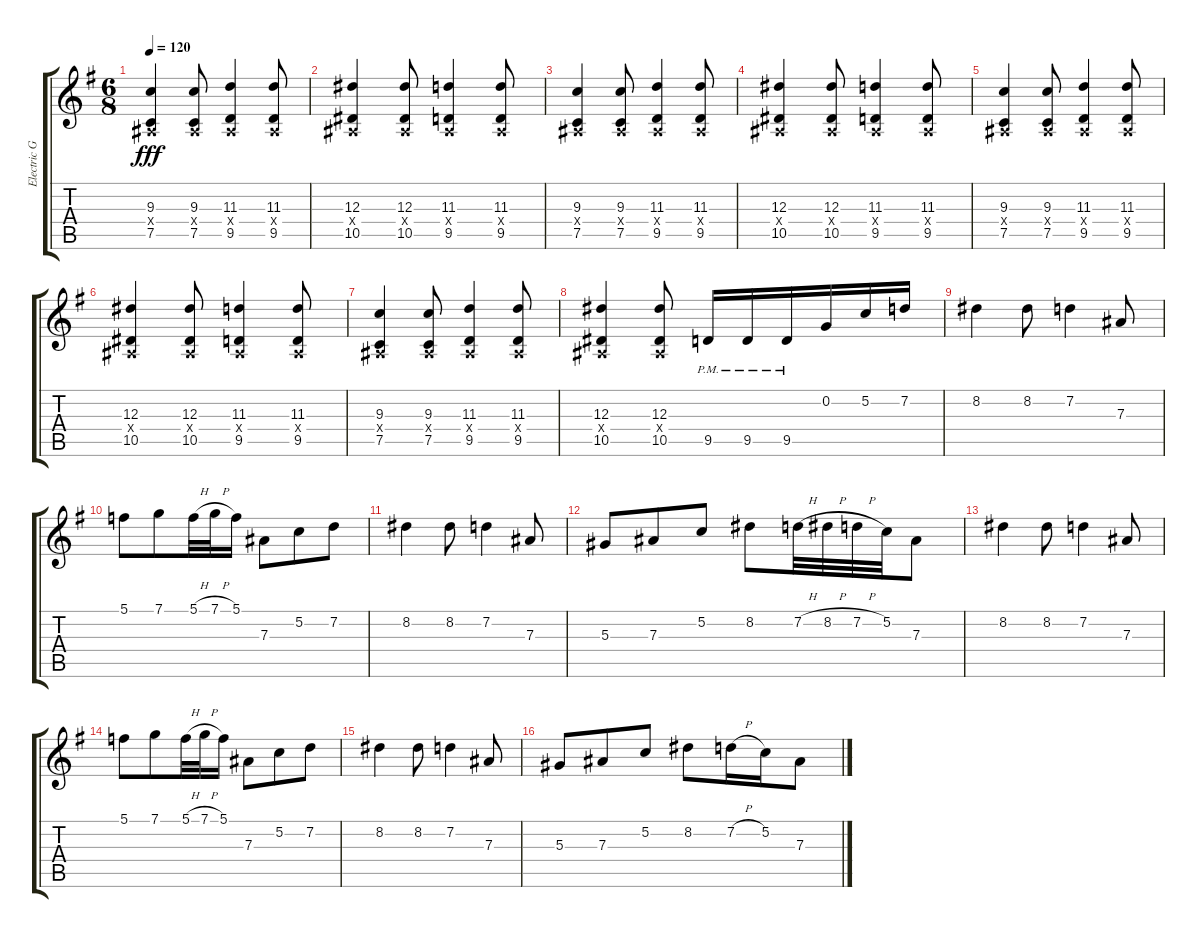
\track ("Electric Guitar 1" "Electric G") {instrument distortionguitar}
\staff {score tabs}
\tuning (C4 G3 Eb3 Bb2 F2 C2) {hide}
\ts (6 8)
\tempo 120
\clef g2
\ks eminor
(9.3 0.4{x} 7.5).4{dy fff} (9.3 0.4{x} 7.5).8 (11.3 0.4{x} 9.5).4 (11.3 0.4{x} 9.5).8 |
(12.3 0.4{x} 10.5).4 (12.3 0.4{x} 10.5).8 (11.3 0.4{x} 9.5).4 (11.3 0.4{x} 9.5).8 |
(9.3 0.4{x} 7.5).4 (9.3 0.4{x} 7.5).8 (11.3 0.4{x} 9.5).4 (11.3 0.4{x} 9.5).8 |
(12.3 0.4{x} 10.5).4 (12.3 0.4{x} 10.5).8 (11.3 0.4{x} 9.5).4 (11.3 0.4{x} 9.5).8 |
(9.3 0.4{x} 7.5).4 (9.3 0.4{x} 7.5).8 (11.3 0.4{x} 9.5).4 (11.3 0.4{x} 9.5).8 |
(12.3 0.4{x} 10.5).4 (12.3 0.4{x} 10.5).8 (11.3 0.4{x} 9.5).4 (11.3 0.4{x} 9.5).8 |
(9.3 0.4{x} 7.5).4 (9.3 0.4{x} 7.5).8 (11.3 0.4{x} 9.5).4 (11.3 0.4{x} 9.5).8 |
(12.3 0.4{x} 10.5).4 (12.3 0.4{x} 10.5).8 9.5{pm}.16 9.5{pm}.16 9.5{pm}.16 0.2.16 5.2.16 7.2.16 |
8.2.4 8.2.8 7.2.4 7.3.8 |
5.1.8 7.1.8 5.1{h}.32 7.1{h}.32 5.1.16 7.3.8 5.2.8 7.2.8 |
8.2.4 8.2.8 7.2.4 7.3.8 |
5.3.8 7.3.8 5.2.8 8.2.8 7.2{h}.32 8.2{h}.32 7.2{h}.32 5.2.32 7.3.8 |
8.2.4 8.2.8 7.2.4 7.3.8 |
5.1.8 7.1.8 5.1{h}.32 7.1{h}.32 5.1.16 7.3.8 5.2.8 7.2.8 |
8.2.4 8.2.8 7.2.4 7.3.8 |
5.3.8 7.3.8 5.2.8 8.2.8 7.2{h}.16 5.2.16 7.3.8
